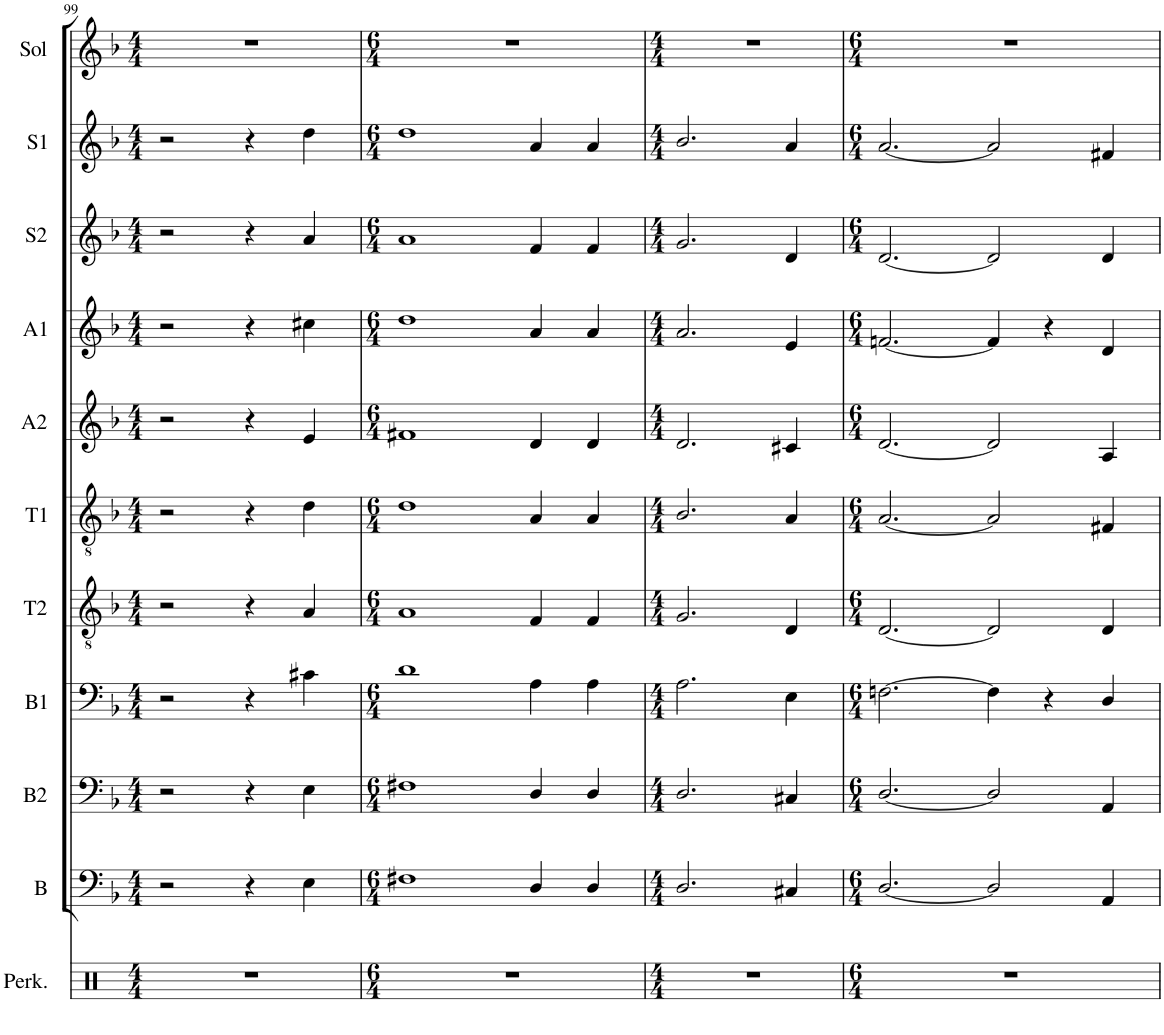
**kern	**kern	**kern	**kern	**kern	**kern	**kern	**kern	**kern	**kern	**kern
*part11	*part10	*part9	*part8	*part7	*part6	*part5	*part4	*part3	*part2	*part1
*staff11	*staff10	*staff9	*staff8	*staff7	*staff6	*staff5	*staff4	*staff3	*staff2	*staff1
*I"Perkussion	*I"B3	*I"B2	*I"B1	*I"T2	*I"T1	*I"A2	*I"A1	*I"S2	*I"S1	*I"Sol
*I'Perk.	*I'B	*I'B2	*I'B1	*I'T2	*I'T1	*I'A2	*I'A1	*I'S2	*I'S1	*I'Sol
!!LO:PB:g=z
*clefX	*clefF4	*clefF4	*clefF4	*clefGv2	*clefGv2	*clefG2	*clefG2	*clefG2	*clefG2	*clefG2
*k[f#c#g#d#]	*k[b-]	*k[b-]	*k[b-]	*k[b-]	*k[b-]	*k[b-]	*k[b-]	*k[b-]	*k[b-]	*k[b-]
*E:	*F:	*F:	*F:	*F:	*F:	*F:	*F:	*F:	*F:	*F:
*M4/4	*M4/4	*M4/4	*M4/4	*M4/4	*M4/4	*M4/4	*M4/4	*M4/4	*M4/4	*M4/4
=99	=99	=99	=99	=99	=99	=99	=99	=99	=99	=99
1r	2r	2r	2r	2r	2r	2r	2r	2r	2r	1r
.	4r	4r	4r	4r	4r	4r	4r	4r	4r	.
.	4E\	4E\	4c#X\	4A/	4d\	4e/	4cc#X\	4a/	4dd\	.
=100	=100	=100	=100	=100	=100	=100	=100	=100	=100	=100
*M6/4	*M6/4	*M6/4	*M6/4	*M6/4	*M6/4	*M6/4	*M6/4	*M6/4	*M6/4	*M6/4
1.r	1F#X	1F#X	1d	1A	1d	1f#X	1dd	1a	1dd	1.r
.	4D/	4D/	4A\	4F/	4A/	4d/	4a/	4f/	4a/	.
.	4D/	4D/	4A\	4F/	4A/	4d/	4a/	4f/	4a/	.
=101	=101	=101	=101	=101	=101	=101	=101	=101	=101	=101
*M4/4	*M4/4	*M4/4	*M4/4	*M4/4	*M4/4	*M4/4	*M4/4	*M4/4	*M4/4	*M4/4
1r	2.D/	2.D/	2.A\	2.G/	2.B-/	2.d/	2.a/	2.g/	2.b-/	1r
.	4C#X/	4C#X/	4E\	4D/	4A/	4c#X/	4e/	4d/	4a/	.
=102	=102	=102	=102	=102	=102	=102	=102	=102	=102	=102
*M6/4	*M6/4	*M6/4	*M6/4	*M6/4	*M6/4	*M6/4	*M6/4	*M6/4	*M6/4	*M6/4
1.r	[2.D/	[2.D/	[2.Fn\	[2.D/	[2.A/	[2.d/	[2.fn/	[2.d/	[2.a/	1.r
.	2D/]	2D/]	4F\]	2D/]	2A/]	2d/]	4f/]	2d/]	2a/]	.
.	.	.	4r	.	.	.	4r	.	.	.
.	4AA/	4AA/	4D/	4D/	4F#X/	4A/	4d/	4d/	4f#X/	.
=	=	=	=	=	=	=	=	=	=	=
*-	*-	*-	*-	*-	*-	*-	*-	*-	*-	*-
